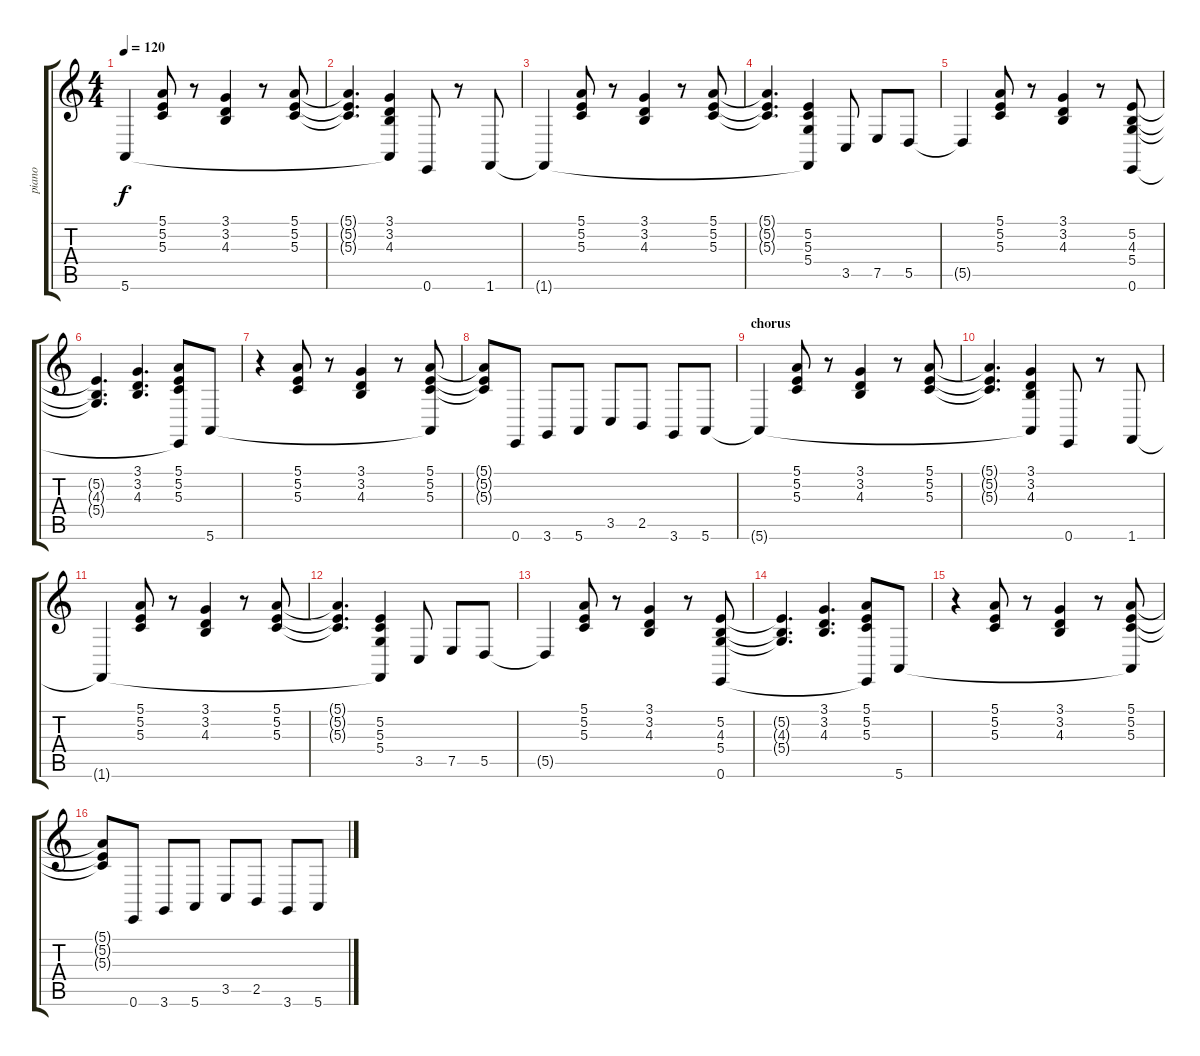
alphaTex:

\track ("piano" "piano") {instrument brightacousticpiano}
\staff {score tabs}
\tuning (E4 B3 G3 D3 A2 E2) {hide}
\ts (4 4)
\tempo 120
\clef g2
\ks c
5.6{t}.4{dy f} (5.1 5.2 5.3).8 r.8 (3.1 3.2 4.3).4 r.8 (5.1 5.2 5.3).8 |
(5.1{t} 5.2{t} 5.3{t}).4{d} (3.1 3.2 4.3 5.6{t}).4 0.6.8 r.8 1.6.8 |
1.6{t}.4 (5.1 5.2 5.3).8 r.8 (3.1 3.2 4.3).4 r.8 (5.1 5.2 5.3).8 |
(5.1{t} 5.2{t} 5.3{t}).4{d} (5.2 5.3 5.4 1.6{t}).4 3.5.8 7.5.8 5.5.8 |
5.5{t}.4 (5.1 5.2 5.3).8 r.8 (3.1 3.2 4.3).4 r.8 (5.2 4.3 5.4 0.6).8 |
(5.2{t} 4.3{t} 5.4{t}).4{d} (3.1 3.2 4.3).4{d} (5.1 5.2 5.3 0.6{t}).8 5.6.8 |
r.4 (5.1 5.2 5.3).8 r.8 (3.1 3.2 4.3).4 r.8 (5.1 5.2 5.3 5.6{t}).8 |
(5.1{t} 5.2{t} 5.3{t}).8 0.6.8 3.6.8 5.6.8 3.5.8 2.5.8 3.6.8 5.6.8 |
\section ("" "chorus")
5.6{t}.4 (5.1 5.2 5.3).8 r.8 (3.1 3.2 4.3).4 r.8 (5.1 5.2 5.3).8 |
(5.1{t} 5.2{t} 5.3{t}).4{d} (3.1 3.2 4.3 5.6{t}).4 0.6.8 r.8 1.6.8 |
1.6{t}.4 (5.1 5.2 5.3).8 r.8 (3.1 3.2 4.3).4 r.8 (5.1 5.2 5.3).8 |
(5.1{t} 5.2{t} 5.3{t}).4{d} (5.2 5.3 5.4 1.6{t}).4 3.5.8 7.5.8 5.5.8 |
5.5{t}.4 (5.1 5.2 5.3).8 r.8 (3.1 3.2 4.3).4 r.8 (5.2 4.3 5.4 0.6).8 |
(5.2{t} 4.3{t} 5.4{t}).4{d} (3.1 3.2 4.3).4{d} (5.1 5.2 5.3 0.6{t}).8 5.6.8 |
r.4 (5.1 5.2 5.3).8 r.8 (3.1 3.2 4.3).4 r.8 (5.1 5.2 5.3 5.6{t}).8 |
(5.1{t} 5.2{t} 5.3{t}).8 0.6.8 3.6.8 5.6.8 3.5.8 2.5.8 3.6.8 5.6.8
